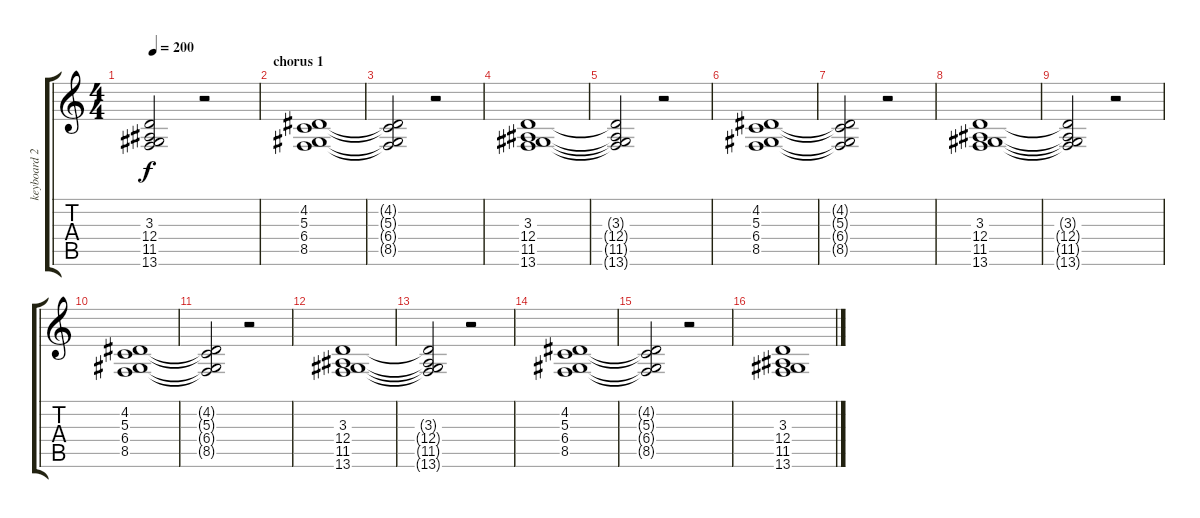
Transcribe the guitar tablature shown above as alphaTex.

\track ("keyboard 2" "keyboard 2") {instrument brightacousticpiano}
\staff {score tabs}
\tuning (E4 B3 G3 D3 A2 E2) {hide}
\ts (4 4)
\tempo 200
\clef g2
\ks c
(3.3{t} 12.4{t} 11.5{t} 13.6{t}).2{dy f} r.2 |
\section ("" "chorus 1")
(4.2 5.3 6.4 8.5).1 |
(4.2{t} 5.3{t} 6.4{t} 8.5{t}).2 r.2 |
(3.3 12.4 11.5 13.6).1 |
(3.3{t} 12.4{t} 11.5{t} 13.6{t}).2 r.2 |
(4.2 5.3 6.4 8.5).1 |
(4.2{t} 5.3{t} 6.4{t} 8.5{t}).2 r.2 |
(3.3 12.4 11.5 13.6).1 |
(3.3{t} 12.4{t} 11.5{t} 13.6{t}).2 r.2 |
(4.2 5.3 6.4 8.5).1 |
(4.2{t} 5.3{t} 6.4{t} 8.5{t}).2 r.2 |
(3.3 12.4 11.5 13.6).1 |
(3.3{t} 12.4{t} 11.5{t} 13.6{t}).2 r.2 |
(4.2 5.3 6.4 8.5).1 |
(4.2{t} 5.3{t} 6.4{t} 8.5{t}).2 r.2 |
(3.3 12.4 11.5 13.6).1
